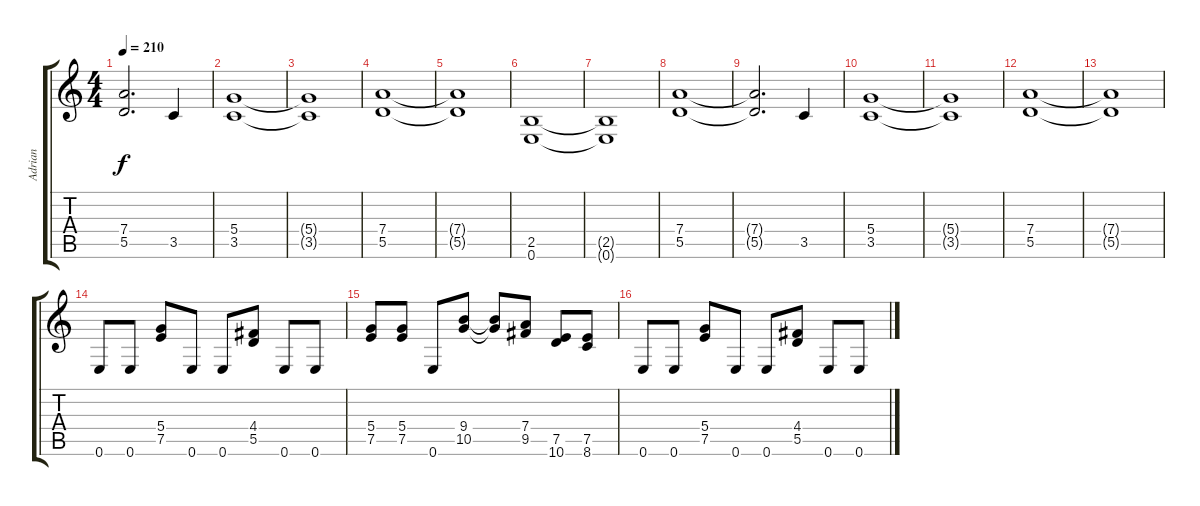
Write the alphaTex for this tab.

\track ("Adrian" "Adrian") {instrument distortionguitar}
\staff {score tabs}
\tuning (E4 B3 G3 D3 A2 E2) {hide}
\ts (4 4)
\tempo 210
\clef g2
\ks c
(7.4{t} 5.5{t}).2{d dy f} 3.5.4 |
(5.4 3.5).1 |
(5.4{t} 3.5{t}).1 |
(7.4 5.5).1 |
(7.4{t} 5.5{t}).1 |
(2.5 0.6).1 |
(2.5{t} 0.6{t}).1 |
(7.4 5.5).1 |
(7.4{t} 5.5{t}).2{d} 3.5.4 |
(5.4 3.5).1 |
(5.4{t} 3.5{t}).1 |
(7.4 5.5).1 |
(7.4{t} 5.5{t}).1 |
0.6.8 0.6.8 (5.4 7.5).8 0.6.8 0.6.8 (4.4 5.5).8 0.6.8 0.6.8 |
(5.4 7.5).8 (5.4 7.5).8 0.6.8 (9.4 10.5).8 (9.4{t} 10.5{t}).8 (7.4 9.5).8 (7.5 10.6).8 (7.5 8.6).8 |
0.6.8 0.6.8 (5.4 7.5).8 0.6.8 0.6.8 (4.4 5.5).8 0.6.8 0.6.8
